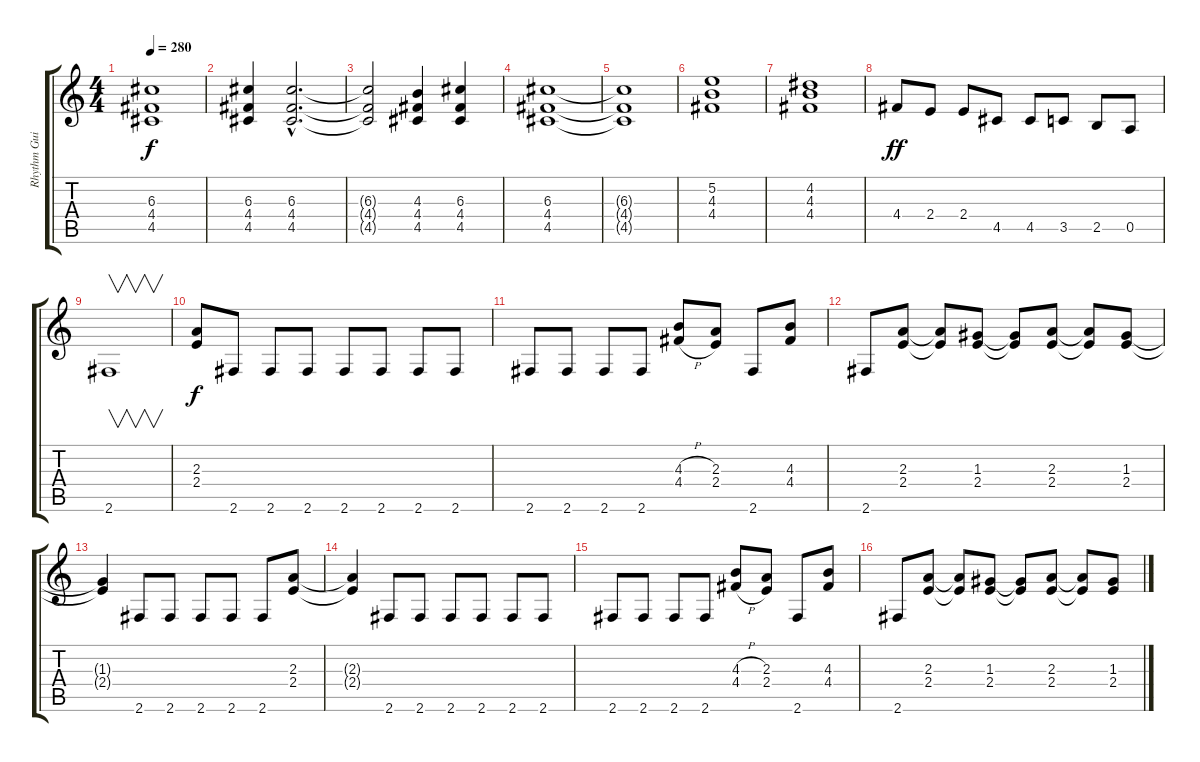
\track ("Rhythm Guitar" "Rhythm Gui") {instrument distortionguitar}
\staff {score tabs}
\tuning (E4 B3 G3 D3 A2 E2) {hide}
\ts (4 4)
\tempo 280
\clef g2
\ks c
(6.3{t} 4.4{t} 4.5{t}).1{dy f} |
(6.3 4.4 4.5).4 (6.3{hac} 4.4{hac} 4.5{hac}).2{d} |
(6.3{t} 4.4{t} 4.5{t}).2 (4.3 4.4 4.5).4 (6.3 4.4 4.5).4 |
(6.3 4.4 4.5).1 |
(6.3{t} 4.4{t} 4.5{t}).1 |
(5.2 4.3 4.4).1 |
(4.2 4.3 4.4).1 |
4.4.8{dy ff volume 15} 2.4.8 2.4.8 4.5.8 4.5.8 3.5.8 2.5.8 0.5.8 |
2.6.1{v} |
(2.3 2.4).8{dy f} 2.6.8{volume 14} 2.6.8 2.6.8 2.6.8 2.6.8 2.6.8 2.6.8 |
2.6.8 2.6.8 2.6.8 2.6.8 (4.3{h} 4.4{h}).8 (2.3 2.4).8 2.6.8 (4.3 4.4).8 |
2.6.8 (2.3 2.4).8 (2.3{t} 2.4{t}).8 (1.3 2.4).8 (1.3{t} 2.4{t}).8 (2.3 2.4).8 (2.3{t} 2.4{t}).8 (1.3 2.4).8 |
(1.3{t} 2.4{t}).4 2.6.8 2.6.8 2.6.8 2.6.8 2.6.8 (2.3 2.4).8 |
(2.3{t} 2.4{t}).4 2.6.8 2.6.8 2.6.8 2.6.8 2.6.8 2.6.8 |
2.6.8 2.6.8 2.6.8 2.6.8 (4.3{h} 4.4{h}).8 (2.3 2.4).8 2.6.8 (4.3 4.4).8 |
2.6.8 (2.3 2.4).8 (2.3{t} 2.4{t}).8 (1.3 2.4).8 (1.3{t} 2.4{t}).8 (2.3 2.4).8 (2.3{t} 2.4{t}).8 (1.3 2.4).8
